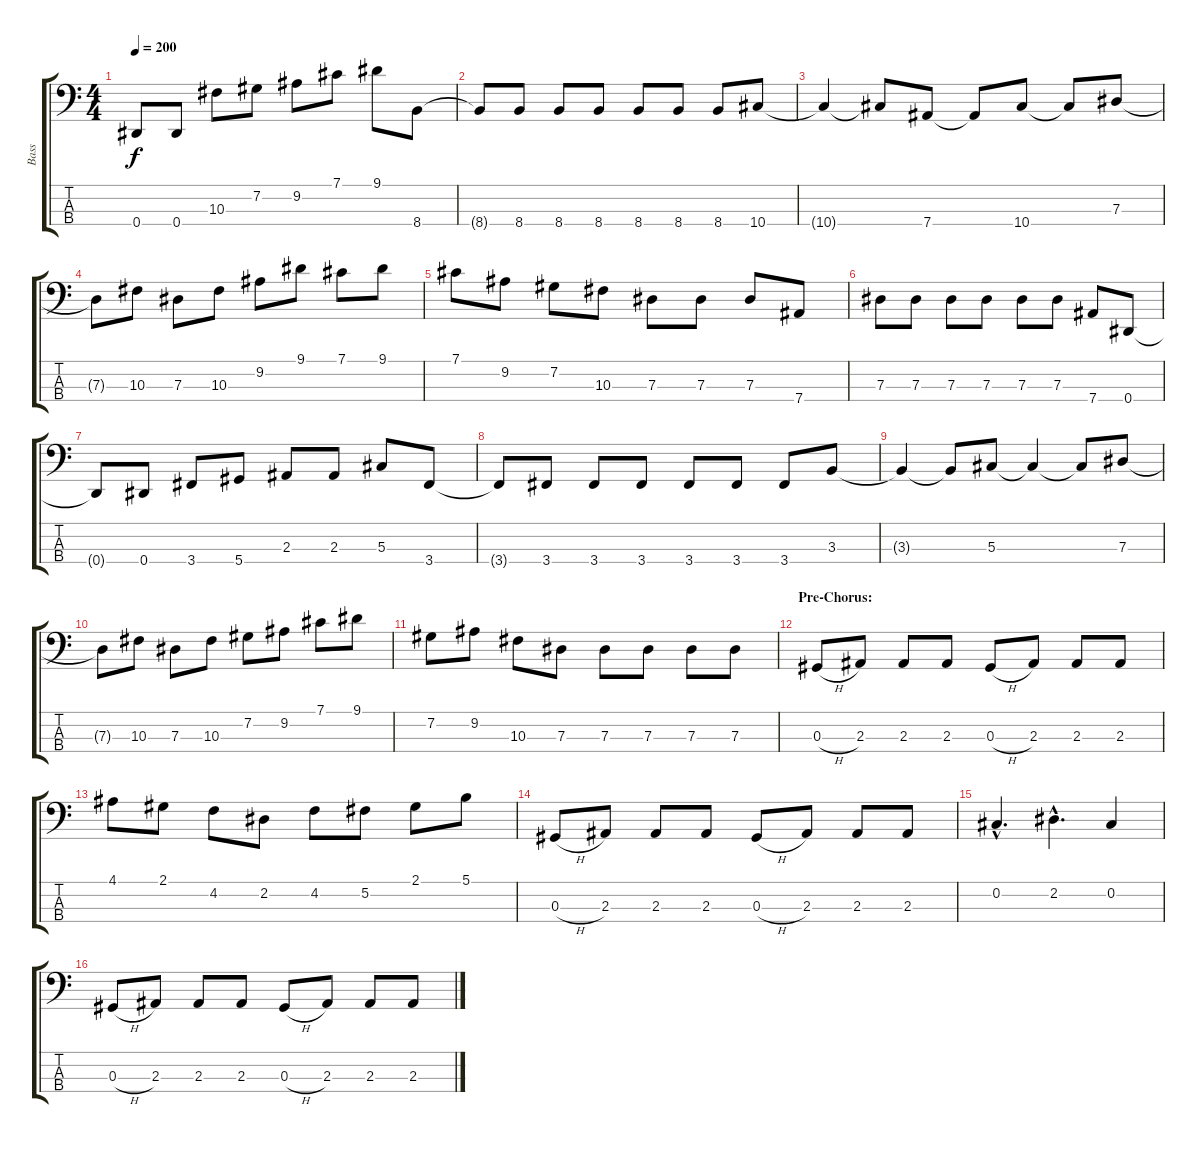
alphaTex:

\track ("Bass" "Bass") {instrument electricbassfinger}
\staff {score tabs}
\tuning (Gb2 Db2 Ab1 Eb1) {hide}
\ts (4 4)
\tempo 200
\clef f4
\ks c
0.4{t}.8{dy f} 0.4.8 10.3.8 7.2.8 9.2.8 7.1.8 9.1.8 8.4.8 |
8.4{t}.8 8.4.8 8.4.8 8.4.8 8.4.8 8.4.8 8.4.8 10.4.8 |
10.4{t}.4 10.4{t}.8 7.4.8 7.4{t}.8 10.4.8 10.4{t}.8 7.3.8 |
7.3{t}.8 10.3.8 7.3.8 10.3.8 9.2.8 9.1.8 7.1.8 9.1.8 |
7.1.8 9.2.8 7.2.8 10.3.8 7.3.8 7.3.8 7.3.8 7.4.8 |
7.3.8 7.3.8 7.3.8 7.3.8 7.3.8 7.3.8 7.4.8 0.4.8 |
0.4{t}.8 0.4.8 3.4.8 5.4.8 2.3.8 2.3.8 5.3.8 3.4.8 |
3.4{t}.8 3.4.8 3.4.8 3.4.8 3.4.8 3.4.8 3.4.8 3.3.8 |
3.3{t}.4 3.3{t}.8 5.3.8 5.3{t}.4 5.3{t}.8 7.3.8 |
7.3{t}.8 10.3.8 7.3.8 10.3.8 7.2.8 9.2.8 7.1.8 9.1.8 |
7.2.8 9.2.8 10.3.8 7.3.8 7.3.8 7.3.8 7.3.8 7.3.8 |
\section ("" "Pre-Chorus:")
0.3{h}.8 2.3.8 2.3.8 2.3.8 0.3{h}.8 2.3.8 2.3.8 2.3.8 |
4.1.8 2.1.8 4.2.8 2.2.8 4.2.8 5.2.8 2.1.8 5.1.8 |
0.3{h}.8 2.3.8 2.3.8 2.3.8 0.3{h}.8 2.3.8 2.3.8 2.3.8 |
0.2{hac}.4{d} 2.2{hac}.4{d} 0.2.4 |
0.3{h}.8 2.3.8 2.3.8 2.3.8 0.3{h}.8 2.3.8 2.3.8 2.3.8
